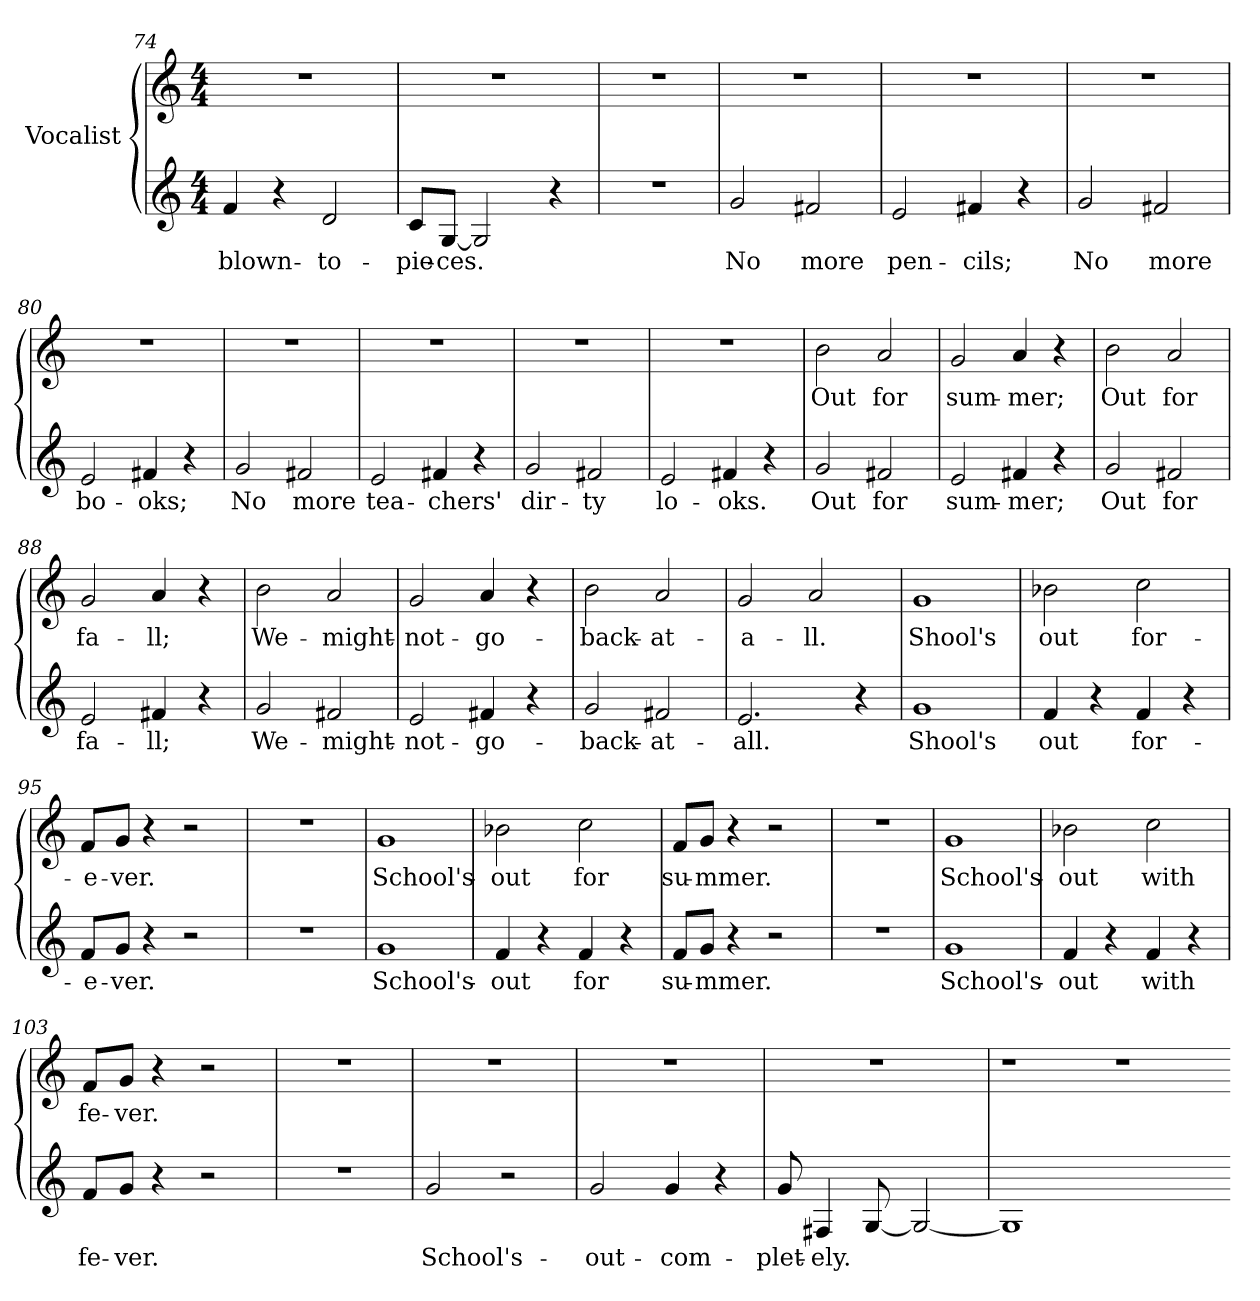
**kern	**text	**kern	**text
*part1	*part1	*part1	*part1
*staff2	*staff2	*staff1	*staff1
*I"Vocalist	*	*	*
*clefG2	*	*clefG2	*
*M4/4	*	*M4/4	*
=74	=74	=74	=74
4f	-blown-	1r	.
4r	.	.	.
2d	-to-	.	.
=75	=75	=75	=75
8c/L	-pie-	1r	.
[8G/J	-ces.	.	.
2G]	_	.	.
4r	.	.	.
=76	=76	=76	=76
1r	.	1r	.
=77	=77	=77	=77
2g	No	1r	.
2f#X	more	.	.
=78	=78	=78	=78
2e	pen-	1r	.
4f#X	-cils;	.	.
4r	.	.	.
=79	=79	=79	=79
2g	No	1r	.
2f#X	more	.	.
=80	=80	=80	=80
2e	bo-	1r	.
4f#X	-oks;	.	.
4r	.	.	.
=81	=81	=81	=81
2g	No	1r	.
2f#X	more	.	.
=82	=82	=82	=82
2e	tea-	1r	.
4f#X	-chers'	.	.
4r	.	.	.
=83	=83	=83	=83
2g	dir-	1r	.
2f#X	-ty	.	.
=84	=84	=84	=84
2e	lo-	1r	.
4f#X	-oks.	.	.
4r	.	.	.
=85	=85	=85	=85
2g	Out	2b	Out
2f#X	for	2a	for
=86	=86	=86	=86
2e	sum-	2g	sum-
4f#X	-mer;	4a	-mer;
4r	.	4r	.
=87	=87	=87	=87
2g	Out	2b	Out
2f#X	for	2a	for
=88	=88	=88	=88
2e	fa-	2g	fa-
4f#X	-ll;	4a	-ll;
4r	.	4r	.
=89	=89	=89	=89
2g	We-	2b	We-
2f#X	-might-	2a	-might-
=90	=90	=90	=90
2e	-not-	2g	-not-
4f#X	-go-	4a	-go-
4r	.	4r	.
=91	=91	=91	=91
2g	-back-	2b	-back-
2f#X	-at-	2a	-at-
=92	=92	=92	=92
2.e	-all.	2g	-a-
.	.	2a	-ll.
4r	.	.	.
=93	=93	=93	=93
1g	Shool's	1g	Shool's
=94	=94	=94	=94
4f	out	2b-X	out
4r	.	.	.
4f	for-	2cc	for-
4r	.	.	.
=95	=95	=95	=95
8f/L	-e-	8f/L	-e-
8g/J	-ver.	8g/J	-ver.
4r	.	4r	.
2r	.	2r	.
=96	=96	=96	=96
1r	.	1r	.
=97	=97	=97	=97
1g	School's-	1g	School's-
=98	=98	=98	=98
4f	-out	2b-X	-out
4r	.	.	.
4f	for	2cc	for
4r	.	.	.
=99	=99	=99	=99
8f/L	su-	8f/L	su-
8g/J	-mmer.	8g/J	-mmer.
4r	.	4r	.
2r	.	2r	.
=100	=100	=100	=100
1r	.	1r	.
=101	=101	=101	=101
1g	School's-	1g	School's-
=102	=102	=102	=102
4f	-out	2b-X	-out
4r	.	.	.
4f	with	2cc	with
4r	.	.	.
=103	=103	=103	=103
8f/L	fe-	8f/L	fe-
8g/J	-ver.	8g/J	-ver.
4r	.	4r	.
2r	.	2r	.
=104	=104	=104	=104
1r	.	1r	.
=105	=105	=105	=105
2g	School's-	1r	.
2r	.	.	.
=106	=106	=106	=106
2g	-out-	1r	.
4g	-com-	.	.
4r	.	.	.
=107	=107	=107	=107
8g	-plet-	1r	.
4F#X	-ely.	.	.
[8G	_	.	.
2G_	_	.	.
=108	=108	=108	=108
1G]	_	1r	.
1ryy	.	1r	.
=-	=-	=-	=-
*-	*-	*-	*-
